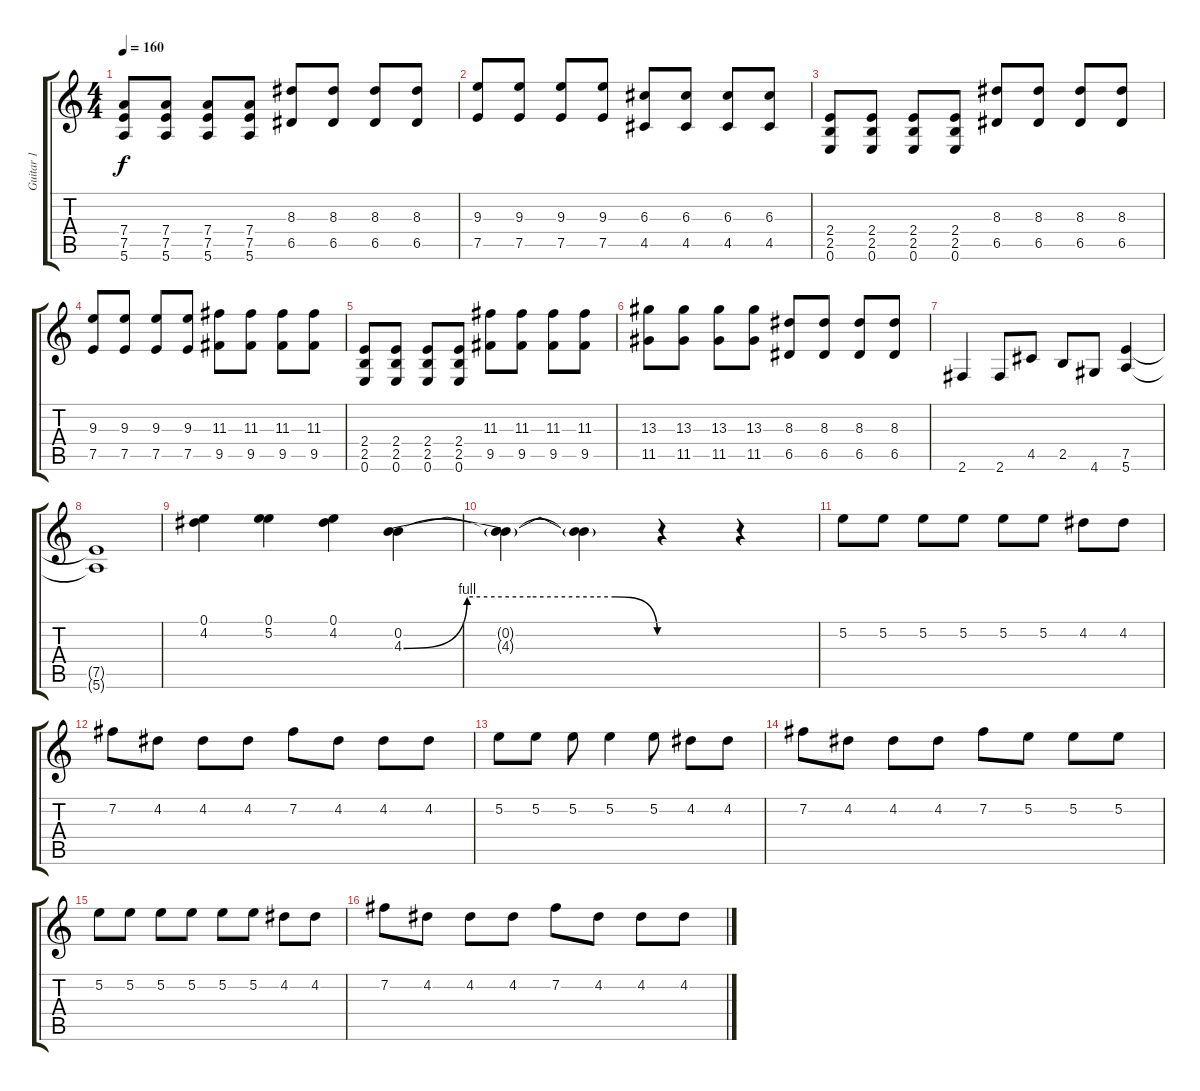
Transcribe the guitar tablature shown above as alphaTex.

\track ("Guitar 1" "Guitar 1") {instrument distortionguitar}
\staff {score tabs}
\tuning (E4 B3 G3 D3 A2 E2) {hide}
\ts (4 4)
\tempo 160
\clef g2
\ks c
(7.4 7.5 5.6).8{dy f} (7.4 7.5 5.6).8 (7.4 7.5 5.6).8 (7.4 7.5 5.6).8 (8.3 6.5).8 (8.3 6.5).8 (8.3 6.5).8 (8.3 6.5).8 |
(9.3 7.5).8 (9.3 7.5).8 (9.3 7.5).8 (9.3 7.5).8 (6.3 4.5).8 (6.3 4.5).8 (6.3 4.5).8 (6.3 4.5).8 |
(2.4 2.5 0.6).8 (2.4 2.5 0.6).8 (2.4 2.5 0.6).8 (2.4 2.5 0.6).8 (8.3 6.5).8 (8.3 6.5).8 (8.3 6.5).8 (8.3 6.5).8 |
(9.3 7.5).8 (9.3 7.5).8 (9.3 7.5).8 (9.3 7.5).8 (11.3 9.5).8 (11.3 9.5).8 (11.3 9.5).8 (11.3 9.5).8 |
(2.4 2.5 0.6).8 (2.4 2.5 0.6).8 (2.4 2.5 0.6).8 (2.4 2.5 0.6).8 (11.3 9.5).8 (11.3 9.5).8 (11.3 9.5).8 (11.3 9.5).8 |
(13.3 11.5).8 (13.3 11.5).8 (13.3 11.5).8 (13.3 11.5).8 (8.3 6.5).8 (8.3 6.5).8 (8.3 6.5).8 (8.3 6.5).8 |
2.6.4 2.6.8 4.5.8 2.5.8 4.6.8 (7.5 5.6).4 |
(7.5{t} 5.6{t}).1 |
(0.1 4.2).4 (0.1 5.2).4 (0.1 4.2).4 (0.2 4.3{be (custom 0 0 15 4 30 4 45 4 50 4 60 0)}).4 |
(0.2{t} 4.3{t}).4 (0.2{t} 4.3{t}).4 r.4 r.4 |
5.2.8{balance 8} 5.2.8 5.2.8 5.2.8 5.2.8 5.2.8 4.2.8 4.2.8 |
7.2.8 4.2.8 4.2.8 4.2.8 7.2.8 4.2.8 4.2.8 4.2.8 |
5.2.8 5.2.8 5.2.8 5.2.4 5.2.8 4.2.8 4.2.8 |
7.2.8 4.2.8 4.2.8 4.2.8 7.2.8 5.2.8 5.2.8 5.2.8 |
5.2.8 5.2.8 5.2.8 5.2.8 5.2.8 5.2.8 4.2.8 4.2.8 |
7.2.8 4.2.8 4.2.8 4.2.8 7.2.8 4.2.8 4.2.8 4.2.8
